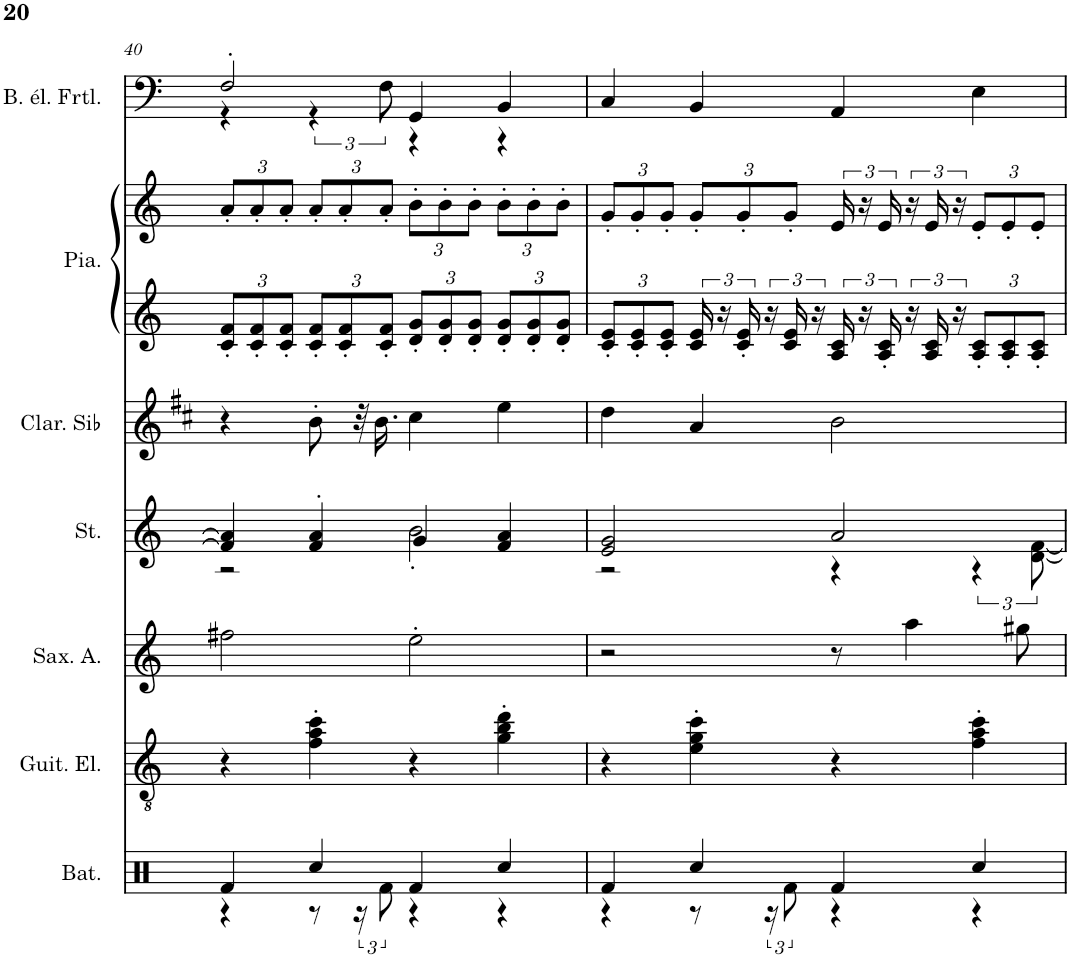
**kern	**kern	**kern	**kern	**kern	**kern	**kern	**kern
*part7	*part6	*part5	*part4	*part3	*part2	*part2	*part1
*staff8	*staff7	*staff6	*staff5	*staff4	*staff3	*staff2	*staff1
*I"Batterie	*I"Guitare électrique	*I"Saxophone Alto	*I"Cordes	*I"Clarinette en Sib	*I"Piano	*	*I"Basse électrique fretless
*I'Bat.	*I'Guit. El.	*I'Sax. A.	*	*I'Clar. Sib	*I'Pia.	*	*I'B. él. Frtl.
!!LO:PB:g=z
*clefX	*clefGv2	*clefG2	*clefG2	*clefG2	*clefG2	*clefG2	*clefF4
*	*	*Trd5c9	*	*Trd1c2	*	*	*Trd7c12
*k[]	*k[]	*k[]	*k[]	*k[f#c#]	*k[]	*k[]	*k[]
*M4/4	*M4/4	*M4/4	*M4/4	*M4/4	*M4/4	*M4/4	*M4/4
=40	=40	=40	=40	=40	=40	=40	=40
*^	*	*	*^	*	*	*	*
*	*	*	*	*	*	*	*Xbrackettup	*Xbrackettup	*
*	*	*	*	*	*	*	*	*	*^
4Rf/	4r	4r	2ff#X\	4f/] 4a/]	2r	4r	12c/' 12f/'L	12a'/L	2F'/	4r
.	.	.	.	.	.	.	12c/' 12f/'	12a'/	.	.
.	.	.	.	.	.	.	12c/' 12f/'J	12a'/J	.	.
4Rcc/	8r	4f\' 4a\' 4cc\'	.	4f/' 4a/'	.	8b'\	12c/' 12f/'L	12a'/L	.	6r
.	.	.	.	.	.	.	12c/' 12f/'	12a'/	.	.
.	24r	.	.	.	.	32r	.	.	.	.
.	.	.	.	.	.	16.b\	.	.	.	.
.	12Rf\	.	.	.	.	.	12c/' 12f/'J	12a'/J	.	12F\
4Rf/	4r	4r	2ee'\	4g/	2b'\	4cc#\	12d/' 12g/'L	12b'\L	4GG/	4r
.	.	.	.	.	.	.	12d/' 12g/'	12b'\	.	.
.	.	.	.	.	.	.	12d/' 12g/'J	12b'\J	.	.
4Rcc/	4r	4g\' 4b\' 4dd\'	.	4f/ 4a/	.	4ee\	12d/' 12g/'L	12b'\L	4BB/	4r
.	.	.	.	.	.	.	12d/' 12g/'	12b'\	.	.
.	.	.	.	.	.	.	12d/' 12g/'J	12b'\J	.	.
*	*	*	*	*	*	*	*	*	*v	*v
=41	=41	=41	=41	=41	=41	=41	=41	=41	=41
4Rf/	4r	4r	2r	2e/ 2g/	2r	4dd\	12c/' 12e/'L	12g'/L	4C/
.	.	.	.	.	.	.	12c/' 12e/'	12g'/	.
.	.	.	.	.	.	.	12c/' 12e/'J	12g'/J	.
*	*	*	*	*	*	*	*brackettup	*	*
4Rcc/	8r	4e\' 4g\' 4cc\'	.	.	.	4a/	24c/ 24e/	12g'/L	4BB/
.	.	.	.	.	.	.	24r	.	.
.	.	.	.	.	.	.	24c/' 24e/'	12g'/	.
.	24r	.	.	.	.	.	24r	.	.
.	12Rf\	.	.	.	.	.	24c/ 24e/	12g'/J	.
.	.	.	.	.	.	.	24r	.	.
*	*	*	*	*	*	*	*	*brackettup	*
4Rf/	4r	4r	8r	2a/	4r	2b\	24A/ 24c/	24e/	4AA/
.	.	.	.	.	.	.	24r	24r	.
.	.	.	.	.	.	.	24A/' 24c/'	24e/	.
.	.	.	4aa\	.	.	.	24r	24r	.
.	.	.	.	.	.	.	24A/ 24c/	24e/	.
.	.	.	.	.	.	.	24r	24r	.
*	*	*	*	*	*	*	*Xbrackettup	*Xbrackettup	*
4Rcc/	4r	4f\' 4a\' 4cc\'	.	.	6r	.	12A/' 12c/'L	12e'/L	4E\
.	.	.	.	.	.	.	12A/' 12c/'	12e'/	.
.	.	.	8gg#X\	.	.	.	.	.	.
.	.	.	.	.	[12d\ [12f\	.	12A/' 12c/'J	12e'/J	.
*v	*v	*	*	*v	*v	*	*	*	*
=	=	=	=	=	=	=	=
*-	*-	*-	*-	*-	*-	*-	*-
